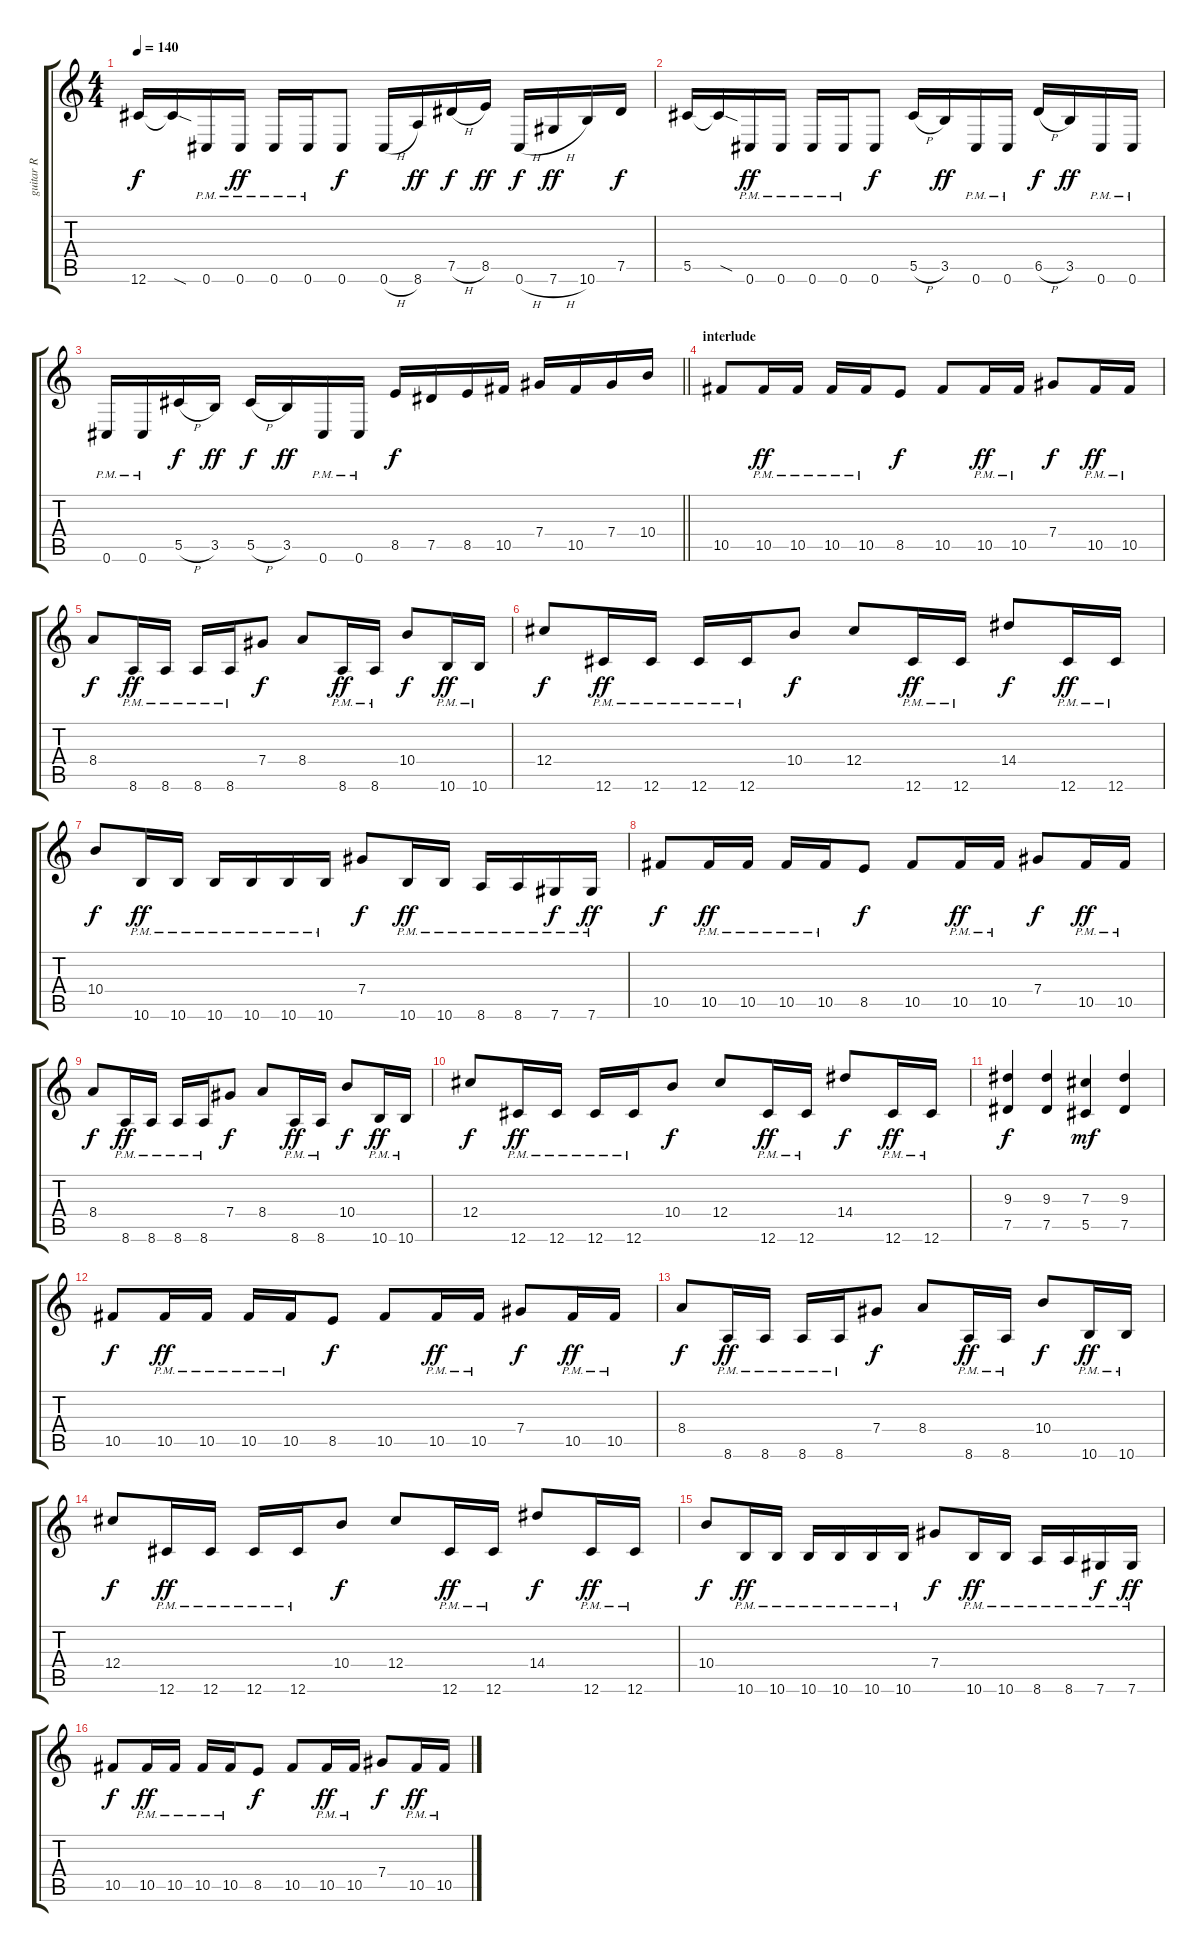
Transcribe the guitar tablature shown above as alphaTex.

\track ("guitar R" "guitar R") {instrument distortionguitar}
\staff {score tabs}
\tuning (Eb4 Bb3 Gb3 Db3 Ab2 Db2) {hide}
\ts (4 4)
\tempo 140
\clef g2
\ks c
12.6.16{dy f} 12.6{sod t}.16 0.6{pm}.16 0.6{pm}.16{dy ff} 0.6{pm}.16 0.6{pm}.16 0.6.8{dy f} 0.6{h}.16 8.6.16{dy ff} 7.5{h}.16{dy f} 8.5.16{dy ff} 0.6{h}.16{dy f} 7.6{h}.16{dy ff} 10.6.16 7.5.16{dy f} |
5.5.16 5.5{sod t}.16 0.6{pm}.16{dy ff} 0.6{pm}.16 0.6{pm}.16 0.6{pm}.16 0.6.8{dy f} 5.5{h}.16 3.5.16{dy ff} 0.6{pm}.16 0.6{pm}.16 6.5{h}.16{dy f} 3.5.16{dy ff} 0.6{pm}.16 0.6{pm}.16 |
\barLineRight lightlight
0.6{pm}.16 0.6{pm}.16 5.5{h}.16{dy f} 3.5.16{dy ff} 5.5{h}.16{dy f} 3.5.16{dy ff} 0.6{pm}.16 0.6{pm}.16 8.5.16{dy f} 7.5.16 8.5.16 10.5.16 7.4.16 10.5.16 7.4.16 10.4.16 |
\section ("" "interlude")
10.5.8 10.5{pm}.16{dy ff} 10.5{pm}.16 10.5{pm}.16 10.5{pm}.16 8.5.8{dy f} 10.5.8 10.5{pm}.16{dy ff} 10.5{pm}.16 7.4.8{dy f} 10.5{pm}.16{dy ff} 10.5{pm}.16 |
8.4.8{dy f} 8.6{pm}.16{dy ff} 8.6{pm}.16 8.6{pm}.16 8.6{pm}.16 7.4.8{dy f} 8.4.8 8.6{pm}.16{dy ff} 8.6{pm}.16 10.4.8{dy f} 10.6{pm}.16{dy ff} 10.6{pm}.16 |
12.4.8{dy f} 12.6{pm}.16{dy ff} 12.6{pm}.16 12.6{pm}.16 12.6{pm}.16 10.4.8{dy f} 12.4.8 12.6{pm}.16{dy ff} 12.6{pm}.16 14.4.8{dy f} 12.6{pm}.16{dy ff} 12.6{pm}.16 |
10.4.8{dy f} 10.6{pm}.16{dy ff} 10.6{pm}.16 10.6{pm}.16 10.6{pm}.16 10.6{pm}.16 10.6{pm}.16 7.4.8{dy f} 10.6{pm}.16{dy ff} 10.6{pm}.16 8.6{pm}.16 8.6{pm}.16 7.6{pm}.16{dy f} 7.6{pm}.16{dy ff} |
10.5.8{dy f} 10.5{pm}.16{dy ff} 10.5{pm}.16 10.5{pm}.16 10.5{pm}.16 8.5.8{dy f} 10.5.8 10.5{pm}.16{dy ff} 10.5{pm}.16 7.4.8{dy f} 10.5{pm}.16{dy ff} 10.5{pm}.16 |
8.4.8{dy f} 8.6{pm}.16{dy ff} 8.6{pm}.16 8.6{pm}.16 8.6{pm}.16 7.4.8{dy f} 8.4.8 8.6{pm}.16{dy ff} 8.6{pm}.16 10.4.8{dy f} 10.6{pm}.16{dy ff} 10.6{pm}.16 |
12.4.8{dy f} 12.6{pm}.16{dy ff} 12.6{pm}.16 12.6{pm}.16 12.6{pm}.16 10.4.8{dy f} 12.4.8 12.6{pm}.16{dy ff} 12.6{pm}.16 14.4.8{dy f} 12.6{pm}.16{dy ff} 12.6{pm}.16 |
(9.3 7.5).4{dy f} (9.3 7.5).4 (7.3 5.5).4{dy mf} (9.3 7.5).4 |
10.5.8{dy f} 10.5{pm}.16{dy ff} 10.5{pm}.16 10.5{pm}.16 10.5{pm}.16 8.5.8{dy f} 10.5.8 10.5{pm}.16{dy ff} 10.5{pm}.16 7.4.8{dy f} 10.5{pm}.16{dy ff} 10.5{pm}.16 |
8.4.8{dy f} 8.6{pm}.16{dy ff} 8.6{pm}.16 8.6{pm}.16 8.6{pm}.16 7.4.8{dy f} 8.4.8 8.6{pm}.16{dy ff} 8.6{pm}.16 10.4.8{dy f} 10.6{pm}.16{dy ff} 10.6{pm}.16 |
12.4.8{dy f} 12.6{pm}.16{dy ff} 12.6{pm}.16 12.6{pm}.16 12.6{pm}.16 10.4.8{dy f} 12.4.8 12.6{pm}.16{dy ff} 12.6{pm}.16 14.4.8{dy f} 12.6{pm}.16{dy ff} 12.6{pm}.16 |
10.4.8{dy f} 10.6{pm}.16{dy ff} 10.6{pm}.16 10.6{pm}.16 10.6{pm}.16 10.6{pm}.16 10.6{pm}.16 7.4.8{dy f} 10.6{pm}.16{dy ff} 10.6{pm}.16 8.6{pm}.16 8.6{pm}.16 7.6{pm}.16{dy f} 7.6{pm}.16{dy ff} |
10.5.8{dy f} 10.5{pm}.16{dy ff} 10.5{pm}.16 10.5{pm}.16 10.5{pm}.16 8.5.8{dy f} 10.5.8 10.5{pm}.16{dy ff} 10.5{pm}.16 7.4.8{dy f} 10.5{pm}.16{dy ff} 10.5{pm}.16
